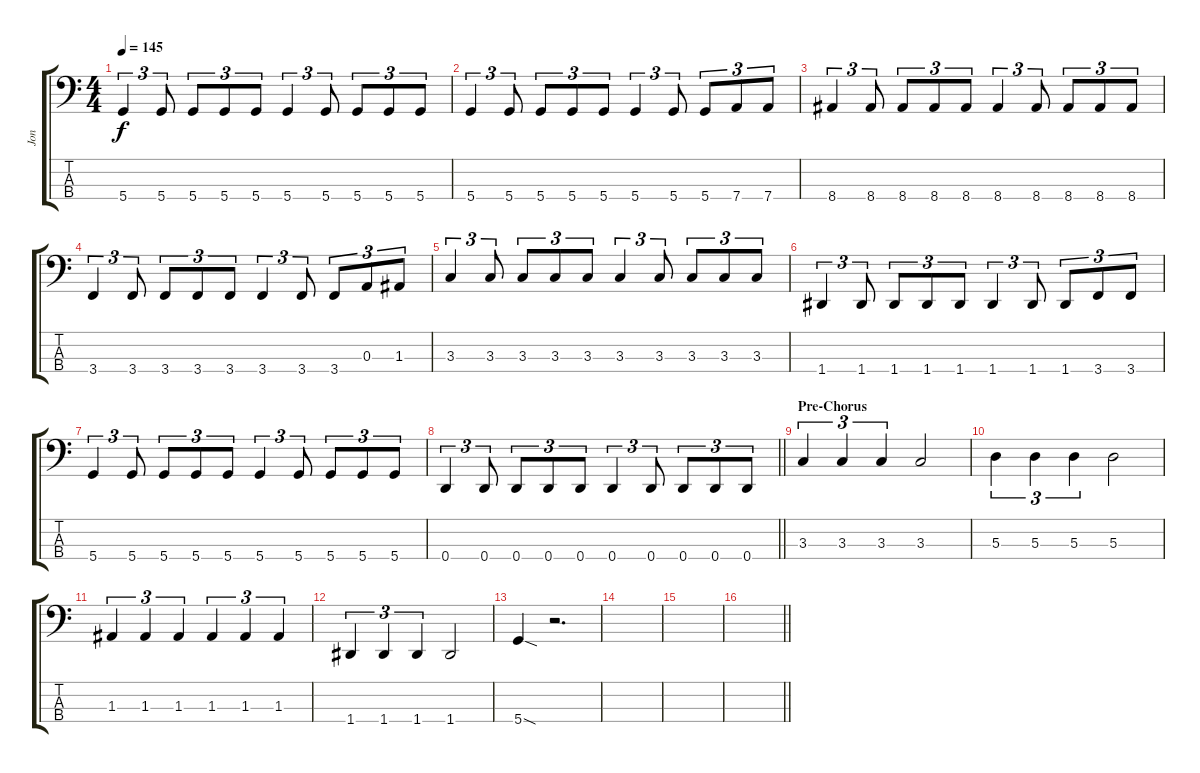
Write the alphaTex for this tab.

\track ("Jon" "Jon") {instrument electricbassfinger}
\staff {score tabs}
\tuning (G2 D2 A1 D1) {hide}
\ts (4 4)
\tempo 145
\clef f4
\ks c
5.4.4{tu (3 2) dy f} 5.4.8{tu (3 2)} 5.4.8{tu (3 2)} 5.4.8{tu (3 2)} 5.4.8{tu (3 2)} 5.4.4{tu (3 2)} 5.4.8{tu (3 2)} 5.4.8{tu (3 2)} 5.4.8{tu (3 2)} 5.4.8{tu (3 2)} |
5.4.4{tu (3 2)} 5.4.8{tu (3 2)} 5.4.8{tu (3 2)} 5.4.8{tu (3 2)} 5.4.8{tu (3 2)} 5.4.4{tu (3 2)} 5.4.8{tu (3 2)} 5.4.8{tu (3 2)} 7.4.8{tu (3 2)} 7.4.8{tu (3 2)} |
8.4.4{tu (3 2)} 8.4.8{tu (3 2)} 8.4.8{tu (3 2)} 8.4.8{tu (3 2)} 8.4.8{tu (3 2)} 8.4.4{tu (3 2)} 8.4.8{tu (3 2)} 8.4.8{tu (3 2)} 8.4.8{tu (3 2)} 8.4.8{tu (3 2)} |
3.4.4{tu (3 2)} 3.4.8{tu (3 2)} 3.4.8{tu (3 2)} 3.4.8{tu (3 2)} 3.4.8{tu (3 2)} 3.4.4{tu (3 2)} 3.4.8{tu (3 2)} 3.4.8{tu (3 2)} 0.3.8{tu (3 2)} 1.3.8{tu (3 2)} |
3.3.4{tu (3 2)} 3.3.8{tu (3 2)} 3.3.8{tu (3 2)} 3.3.8{tu (3 2)} 3.3.8{tu (3 2)} 3.3.4{tu (3 2)} 3.3.8{tu (3 2)} 3.3.8{tu (3 2)} 3.3.8{tu (3 2)} 3.3.8{tu (3 2)} |
1.4.4{tu (3 2)} 1.4.8{tu (3 2)} 1.4.8{tu (3 2)} 1.4.8{tu (3 2)} 1.4.8{tu (3 2)} 1.4.4{tu (3 2)} 1.4.8{tu (3 2)} 1.4.8{tu (3 2)} 3.4.8{tu (3 2)} 3.4.8{tu (3 2)} |
5.4.4{tu (3 2)} 5.4.8{tu (3 2)} 5.4.8{tu (3 2)} 5.4.8{tu (3 2)} 5.4.8{tu (3 2)} 5.4.4{tu (3 2)} 5.4.8{tu (3 2)} 5.4.8{tu (3 2)} 5.4.8{tu (3 2)} 5.4.8{tu (3 2)} |
\barLineRight lightlight
0.4.4{tu (3 2)} 0.4.8{tu (3 2)} 0.4.8{tu (3 2)} 0.4.8{tu (3 2)} 0.4.8{tu (3 2)} 0.4.4{tu (3 2)} 0.4.8{tu (3 2)} 0.4.8{tu (3 2)} 0.4.8{tu (3 2)} 0.4.8{tu (3 2)} |
\section ("" "Pre-Chorus")
3.3.4{tu (3 2)} 3.3.4{tu (3 2)} 3.3.4{tu (3 2)} 3.3.2 |
5.3.4{tu (3 2)} 5.3.4{tu (3 2)} 5.3.4{tu (3 2)} 5.3.2 |
1.3.4{tu (3 2)} 1.3.4{tu (3 2)} 1.3.4{tu (3 2)} 1.3.4{tu (3 2)} 1.3.4{tu (3 2)} 1.3.4{tu (3 2)} |
1.4.4{tu (3 2)} 1.4.4{tu (3 2)} 1.4.4{tu (3 2)} 1.4.2 |
5.4{sod}.4 r.2{d} |
|
|
\barLineRight lightlight
